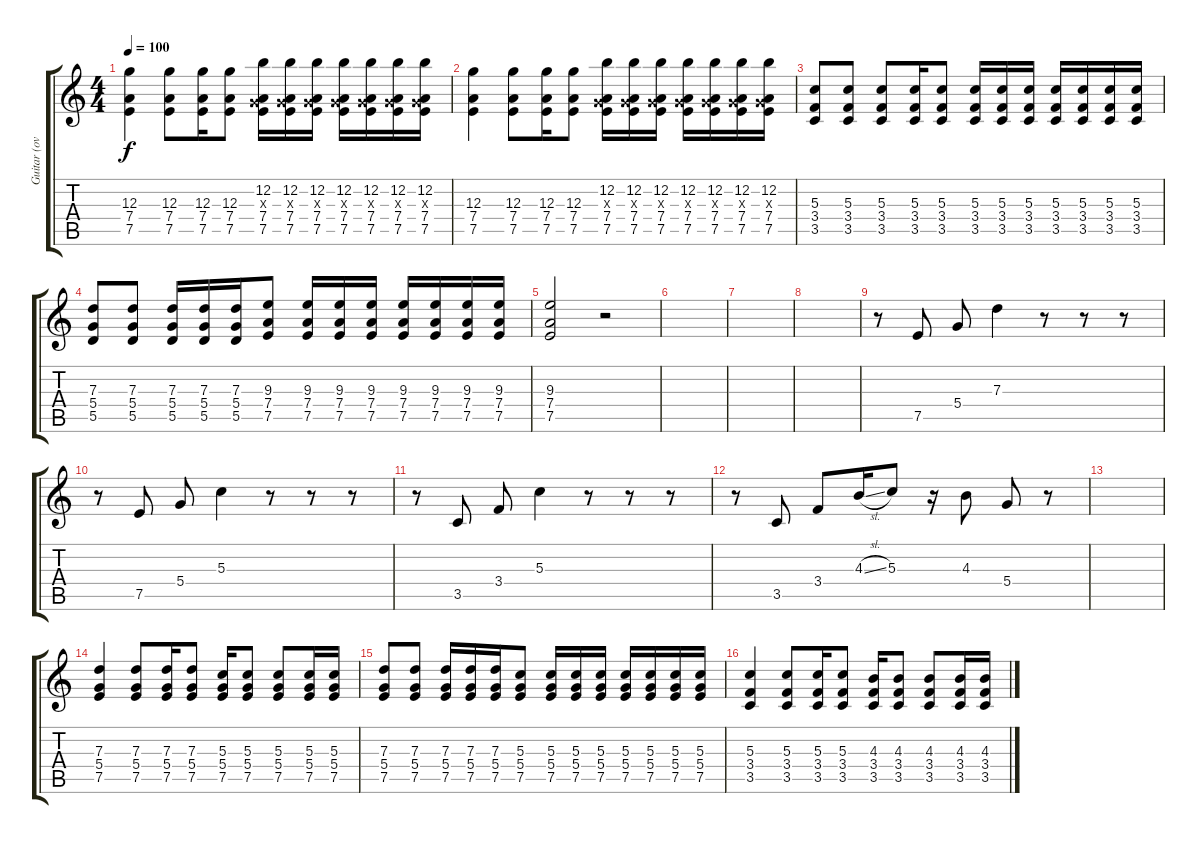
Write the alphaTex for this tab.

\track ("Guitar (overdrived)" "Guitar (ov") {instrument distortionguitar}
\staff {score tabs}
\tuning (E4 B3 G3 D3 A2 E2) {hide}
\ts (4 4)
\tempo 100
\clef g2
\ks c
(12.3 7.4 7.5).4{dy f} (12.3 7.4 7.5).8 (12.3 7.4 7.5).16 (12.3 7.4 7.5).8 (12.2 0.3{x} 7.4 7.5).16 (12.2 0.3{x} 7.4 7.5).16 (12.2 0.3{x} 7.4 7.5).16 (12.2 0.3{x} 7.4 7.5).16 (12.2 0.3{x} 7.4 7.5).16 (12.2 0.3{x} 7.4 7.5).16 (12.2 0.3{x} 7.4 7.5).16 |
(12.3 7.4 7.5).4 (12.3 7.4 7.5).8 (12.3 7.4 7.5).16 (12.3 7.4 7.5).8 (12.2 0.3{x} 7.4 7.5).16 (12.2 0.3{x} 7.4 7.5).16 (12.2 0.3{x} 7.4 7.5).16 (12.2 0.3{x} 7.4 7.5).16 (12.2 0.3{x} 7.4 7.5).16 (12.2 0.3{x} 7.4 7.5).16 (12.2 0.3{x} 7.4 7.5).16 |
(5.3 3.4 3.5).8 (5.3 3.4 3.5).8 (5.3 3.4 3.5).8 (5.3 3.4 3.5).16 (5.3 3.4 3.5).8 (5.3 3.4 3.5).16 (5.3 3.4 3.5).16 (5.3 3.4 3.5).16 (5.3 3.4 3.5).16 (5.3 3.4 3.5).16 (5.3 3.4 3.5).16 (5.3 3.4 3.5).16 |
(7.3 5.4 5.5).8 (7.3 5.4 5.5).8 (7.3 5.4 5.5).16 (7.3 5.4 5.5).16 (7.3 5.4 5.5).16 (9.3 7.4 7.5).8 (9.3 7.4 7.5).16 (9.3 7.4 7.5).16 (9.3 7.4 7.5).16 (9.3 7.4 7.5).16 (9.3 7.4 7.5).16 (9.3 7.4 7.5).16 (9.3 7.4 7.5).16 |
(9.3 7.4 7.5).2 r.2 |
|
|
|
r.8 7.5.8 5.4.8 7.3.4 r.8 r.8 r.8 |
r.8 7.5.8 5.4.8 5.3.4 r.8 r.8 r.8 |
r.8 3.5.8 3.4.8 5.3.4 r.8 r.8 r.8 |
r.8 3.5.8 3.4.8 4.3{sl}.16 5.3.8 r.16 4.3.8 5.4.8 r.8 |
|
(7.3 5.4 7.5).4 (7.3 5.4 7.5).8 (7.3 5.4 7.5).16 (7.3 5.4 7.5).8 (5.3 5.4 7.5).16 (5.3 5.4 7.5).8 (5.3 5.4 7.5).8 (5.3 5.4 7.5).16 (5.3 5.4 7.5).16 |
(7.3 5.4 7.5).8 (7.3 5.4 7.5).8 (7.3 5.4 7.5).16 (7.3 5.4 7.5).16 (7.3 5.4 7.5).16 (5.3 5.4 7.5).8 (5.3 5.4 7.5).16 (5.3 5.4 7.5).16 (5.3 5.4 7.5).16 (5.3 5.4 7.5).16 (5.3 5.4 7.5).16 (5.3 5.4 7.5).16 (5.3 5.4 7.5).16 |
(5.3 3.4 3.5).4 (5.3 3.4 3.5).8 (5.3 3.4 3.5).16 (5.3 3.4 3.5).8 (4.3 3.4 3.5).16 (4.3 3.4 3.5).8 (4.3 3.4 3.5).8 (4.3 3.4 3.5).16 (4.3 3.4 3.5).16
